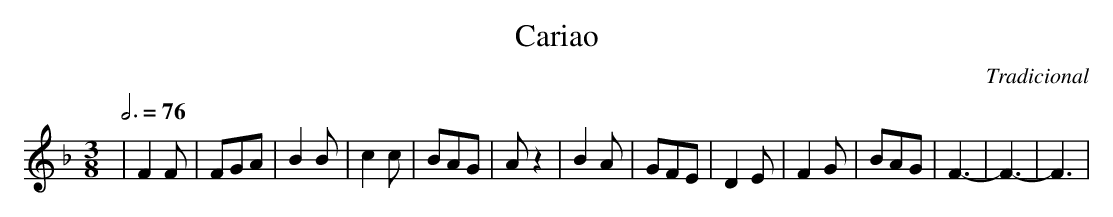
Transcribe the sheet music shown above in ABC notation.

X:1
T:Cariao
C:Tradicional
M:3/8
L:1/8
Q:3/4=76
K:F
|F2 F|FGA|B2 B|c2 c|BAG|A z2|B2 A|GFE|D2 E|F2 G|BAG|F3-|F3-|F3|
